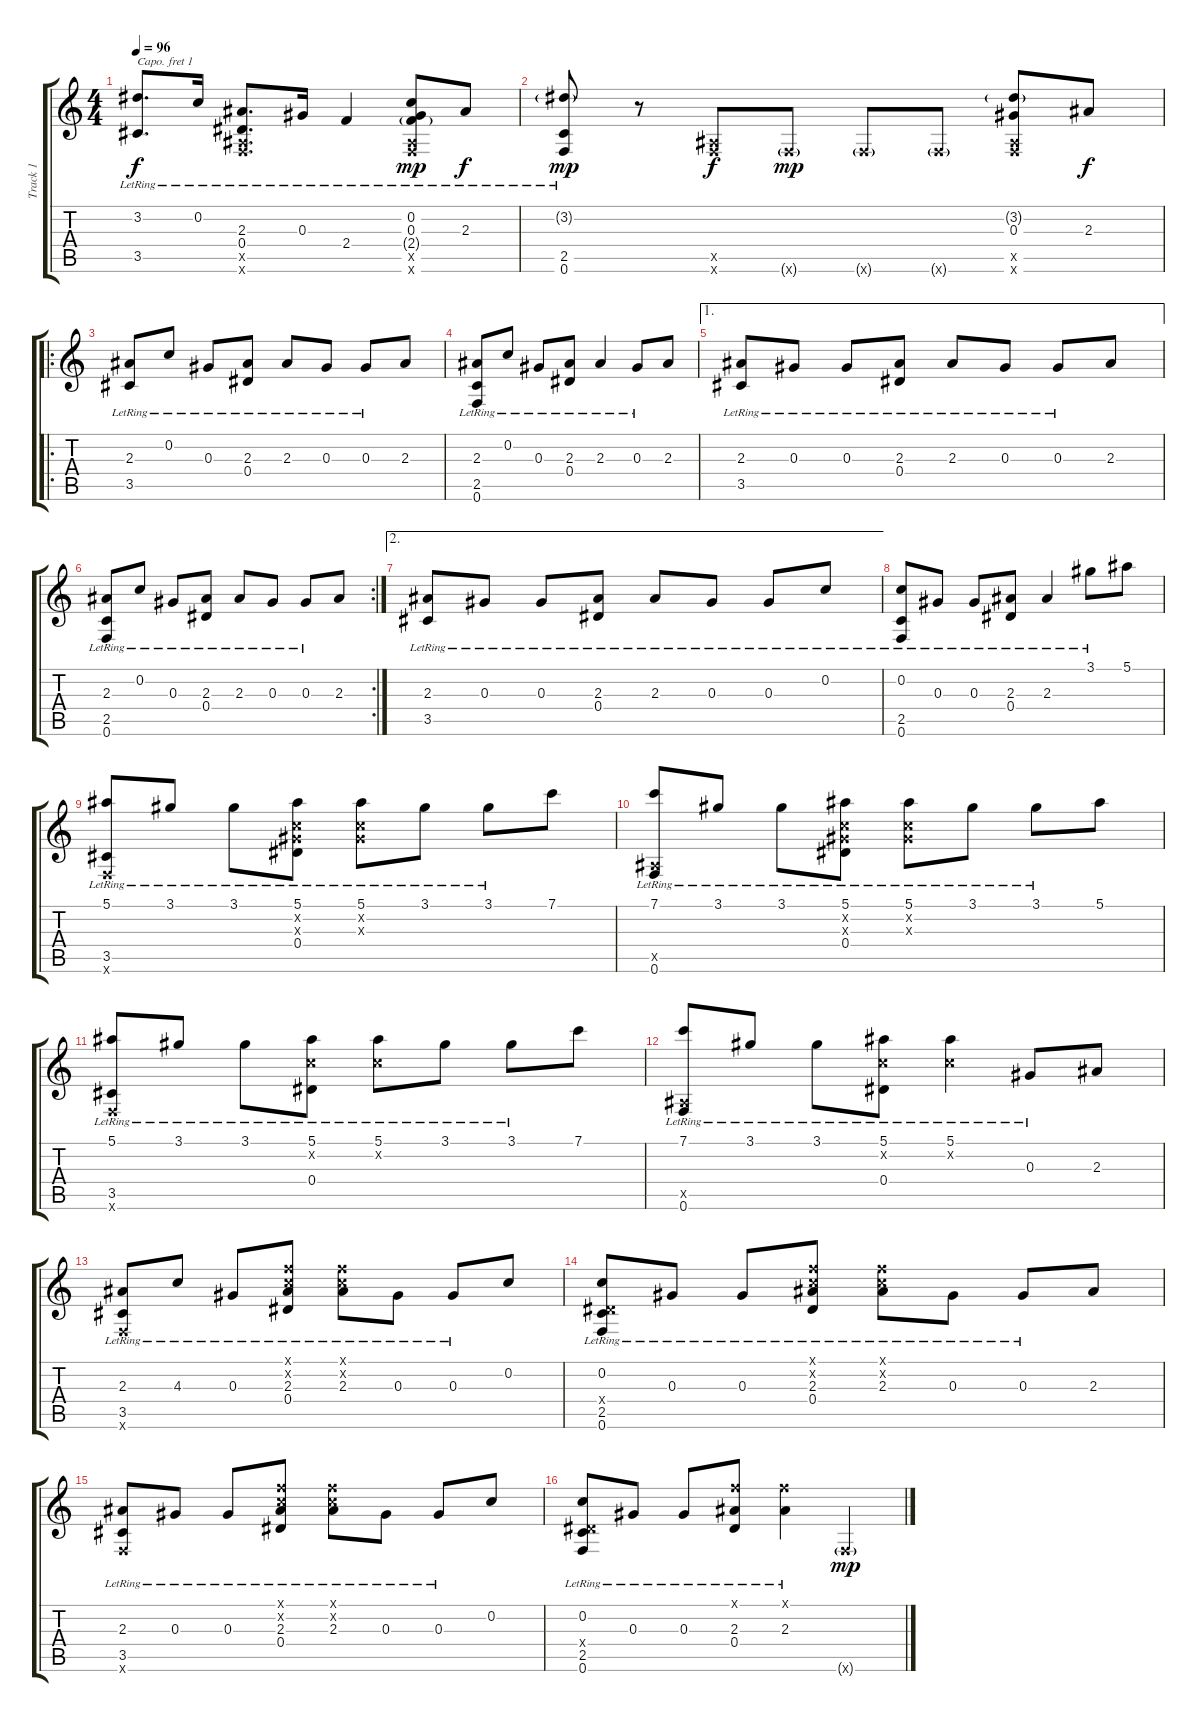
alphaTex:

\track ("Track 1" "Track 1") {instrument acousticguitarsteel}
\staff {score tabs}
\capo 1
\tuning (E4 B3 G3 D3 A2 E2) {hide}
\ts (4 4)
\tempo 96
\clef g2
\ks c
(3.2{lr} 3.5{lr}).8{d dy f} 0.2{lr}.16 (2.3{lr} 0.4{lr} 0.5{x} 0.6{x}).8{d} 0.3{lr}.16 2.4{lr}.4 (0.2{lr} 0.3{lr} 2.4{g lr} 0.5{x} 0.6{x}).8{dy mp} 2.3{lr}.8{dy f} |
(3.2{g lr} 2.5{lr} 0.6{lr}).8{dy mp} r.8 (0.5{x} 0.6{x}).8{dy f} 0.6{g x}.8{dy mp} 0.6{g x}.8 0.6{g x}.8 (3.2{g} 0.3 0.5{x} 0.6{x}).8 2.3.8{dy f} |
\ro
(2.3{lr} 3.5).8 0.2{lr}.8 0.3{lr}.8 (2.3{lr} 0.4{lr}).8 2.3{lr}.8 0.3{lr}.8 0.3{lr}.8 2.3.8 |
(2.3{lr} 2.5{lr} 0.6{lr}).8 0.2{lr}.8 0.3{lr}.8 (2.3{lr} 0.4{lr}).8 2.3{lr}.4 0.3{lr}.8 2.3.8 |
\ae 1
(2.3{lr} 3.5{lr}).8 0.3{lr}.8 0.3{lr}.8 (2.3{lr} 0.4{lr}).8 2.3{lr}.8 0.3{lr}.8 0.3{lr}.8 2.3.8 |
\rc 2
(2.3{lr} 2.5{lr} 0.6{lr}).8 0.2{lr}.8 0.3{lr}.8 (2.3{lr} 0.4{lr}).8 2.3{lr}.8 0.3{lr}.8 0.3{lr}.8 2.3.8 |
\ae 2
(2.3{lr} 3.5{lr}).8 0.3{lr}.8 0.3{lr}.8 (2.3{lr} 0.4{lr}).8 2.3{lr}.8 0.3{lr}.8 0.3{lr}.8 0.2{lr}.8 |
(0.2{lr} 2.5{lr} 0.6{lr}).8 0.3{lr}.8 0.3{lr}.8 (2.3{lr} 0.4{lr}).8 2.3{lr}.4 3.1{lr}.8 5.1.8 |
(5.1{lr} 3.5{lr} 0.6{x}).8 3.1{lr}.8 3.1{lr}.8 (5.1{lr} 0.2{x} 0.3{x} 0.4{lr}).8 (5.1{lr} 0.2{x} 0.3{x}).8 3.1{lr}.8 3.1{lr}.8 7.1.8 |
(7.1{lr} 0.5{x} 0.6{lr}).8 3.1{lr}.8 3.1{lr}.8 (5.1{lr} 0.2{x} 0.3{x} 0.4{lr}).8 (5.1{lr} 0.2{x} 0.3{x}).8 3.1{lr}.8 3.1{lr}.8 5.1.8 |
(5.1{lr} 3.5{lr} 0.6{x}).8 3.1{lr}.8 3.1{lr}.8 (5.1{lr} 0.2{x} 0.4{lr}).8 (5.1{lr} 0.2{x}).8 3.1{lr}.8 3.1{lr}.8 7.1.8 |
(7.1{lr} 0.5{x} 0.6{lr}).8 3.1{lr}.8 3.1{lr}.8 (5.1{lr} 0.2{x} 0.4{lr}).8 (5.1{lr} 0.2{x}).4 0.3{lr}.8 2.3.8 |
(2.3{lr} 3.5{lr} 0.6{x}).8 4.3{lr}.8 0.3{lr}.8 (0.1{x} 0.2{x} 2.3{lr} 0.4{lr}).8 (0.1{x} 0.2{x} 2.3{lr}).8 0.3{lr}.8 0.3{lr}.8 0.2.8 |
(0.2{lr} 0.4{x} 2.5{lr} 0.6{lr}).8 0.3{lr}.8 0.3{lr}.8 (0.1{x} 0.2{x} 2.3{lr} 0.4{lr}).8 (0.1{x} 0.2{x} 2.3{lr}).8 0.3{lr}.8 0.3{lr}.8 2.3.8 |
(2.3{lr} 3.5{lr} 0.6{x}).8 0.3{lr}.8 0.3{lr}.8 (0.1{x} 0.2{x} 2.3{lr} 0.4{lr}).8 (0.1{x} 0.2{x} 2.3{lr}).8 0.3{lr}.8 0.3{lr}.8 0.2.8 |
(0.2{lr} 0.4{x} 2.5{lr} 0.6{lr}).8 0.3{lr}.8 0.3{lr}.8 (0.1{x} 2.3{lr} 0.4{lr}).8 (0.1{x} 2.3{lr}).4 0.6{g x}.4{dy mp}
